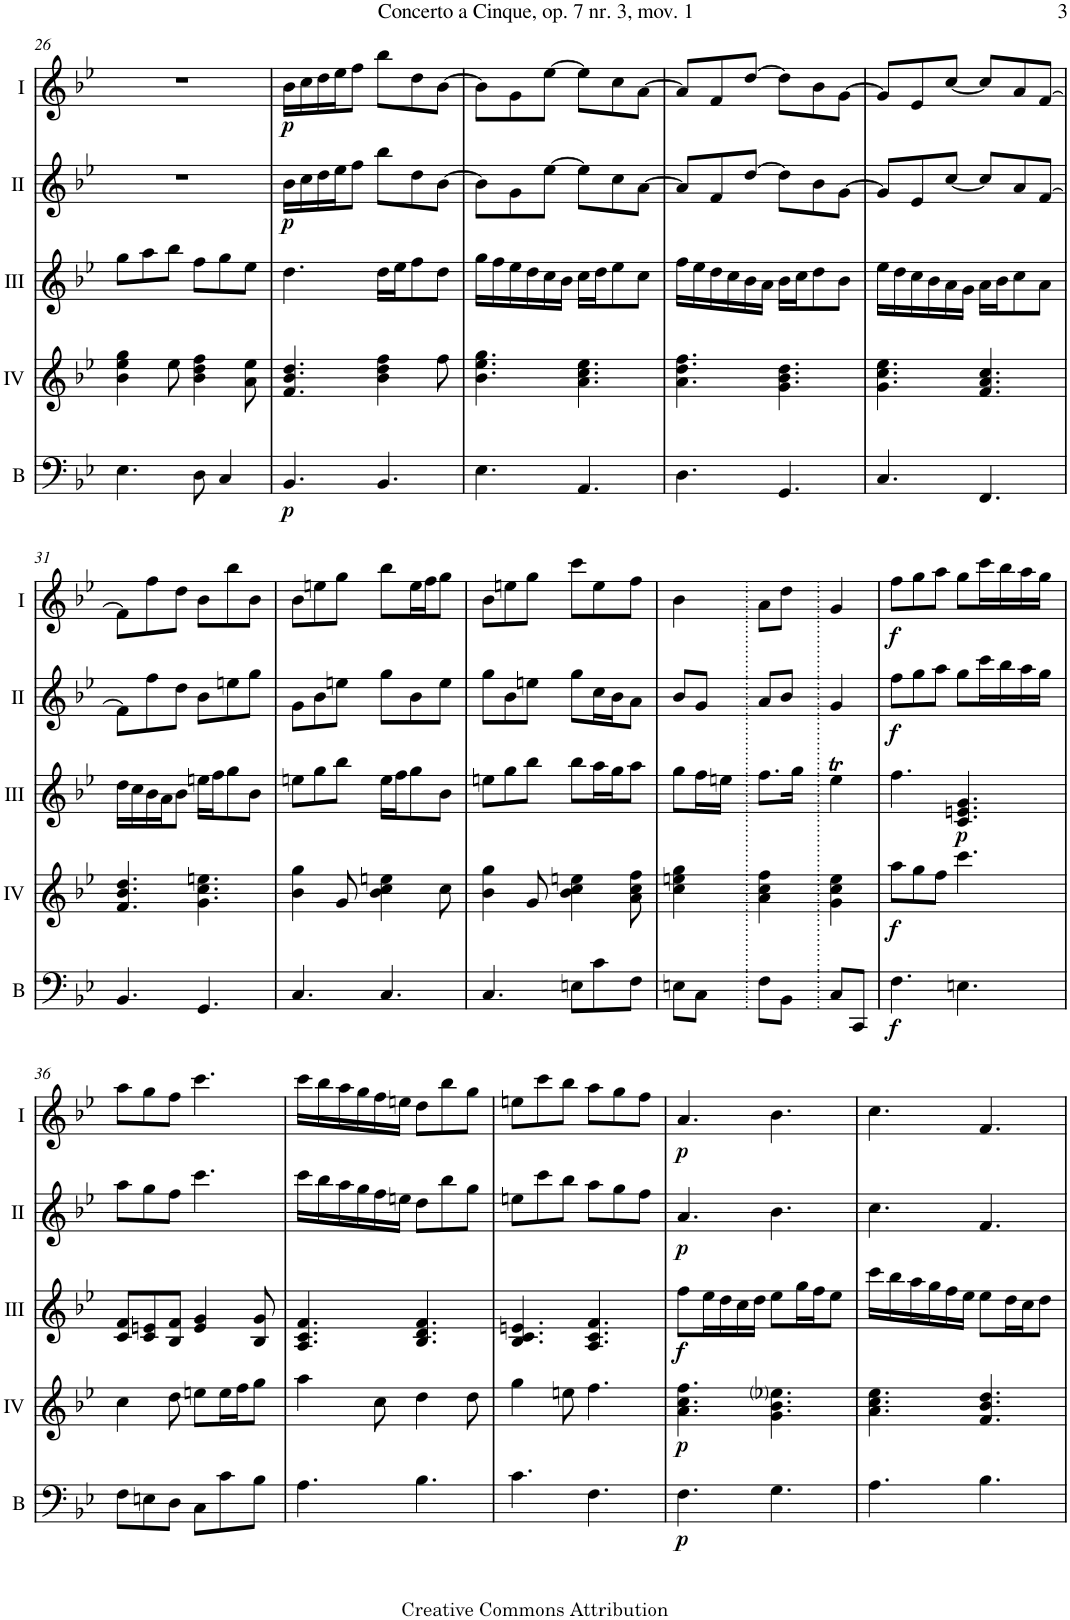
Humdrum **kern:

**kern	**dynam	**kern	**dynam	**kern	**dynam	**kern	**dynam	**kern	**dynam
*part5	*part5	*part4	*part4	*part3	*part3	*part2	*part2	*part1	*part1
*staff5	*staff5	*staff4	*staff4	*staff3	*staff3	*staff2	*staff2	*staff1	*staff1
*I"Bass	*	*I"Acc. 4	*	*I"Acc. 3	*	*I"Acc. 2	*	*I"Acc. 1	*
*I'B	*	*	*	*	*	*	*	*	*
!!LO:PB:g=z
*clefF4	*	*clefG2	*	*clefG2	*	*clefG2	*	*clefG2	*
*	*	*Trd7c12	*	*	*	*	*	*	*
*k[b-e-]	*	*k[b-e-]	*	*k[b-e-]	*	*k[b-e-]	*	*k[b-e-]	*
*M6/8	*	*M6/8	*	*M6/8	*	*M6/8	*	*M6/8	*
=26	=26	=26	=26	=26	=26	=26	=26	=26	=26
4.E-\	.	4b-\ 4ee-\ 4gg\	.	8gg\L	.	2.r	.	2.r	.
.	.	.	.	8aa\	.	.	.	.	.
.	.	8ee-\	.	8bb-\J	.	.	.	.	.
8D\	.	4b-\ 4dd\ 4ff\	.	8ff\L	.	.	.	.	.
4C/	.	.	.	8gg\	.	.	.	.	.
.	.	8a\ 8ee-\	.	8ee-\J	.	.	.	.	.
=27	=27	=27	=27	=27	=27	=27	=27	=27	=27
!	!LO:DY:b	!	!	!	!	!	!LO:DY:b	!	!LO:DY:b
4.BB-/	p	4.f/ 4.b-/ 4.dd/	.	4.dd\	.	16b-\LL	p	16b-\LL	p
.	.	.	.	.	.	16cc\	.	16cc\	.
.	.	.	.	.	.	16dd\	.	16dd\	.
.	.	.	.	.	.	16ee-\J	.	16ee-\J	.
.	.	.	.	.	.	8ff\J	.	8ff\J	.
4.BB-/	.	4b-\ 4dd\ 4ff\	.	16dd\LL	.	8bb-\L	.	8bb-\L	.
.	.	.	.	16ee-\J	.	.	.	.	.
.	.	.	.	8ff\	.	8dd\	.	8dd\	.
.	.	8ff\	.	8dd\J	.	[8b-\J	.	[8b-\J	.
=28	=28	=28	=28	=28	=28	=28	=28	=28	=28
4.E-\	.	4.b-\ 4.ee-\ 4.gg\	.	16gg\LL	.	8b-\L]	.	8b-\L]	.
.	.	.	.	16ff\	.	.	.	.	.
.	.	.	.	16ee-\	.	8g\	.	8g\	.
.	.	.	.	16dd\	.	.	.	.	.
.	.	.	.	16cc\	.	[8ee-\J	.	[8ee-\J	.
.	.	.	.	16b-\JJ	.	.	.	.	.
4.AA/	.	4.a\ 4.cc\ 4.ee-\	.	16cc\LL	.	8ee-\L]	.	8ee-\L]	.
.	.	.	.	16dd\J	.	.	.	.	.
.	.	.	.	8ee-\	.	8cc\	.	8cc\	.
.	.	.	.	8cc\J	.	[8a\J	.	[8a\J	.
=29	=29	=29	=29	=29	=29	=29	=29	=29	=29
4.D\	.	4.a\ 4.dd\ 4.ff\	.	16ff\LL	.	8a/L]	.	8a/L]	.
.	.	.	.	16ee-\	.	.	.	.	.
.	.	.	.	16dd\	.	8f/	.	8f/	.
.	.	.	.	16cc\	.	.	.	.	.
.	.	.	.	16b-\	.	[8dd/J	.	[8dd/J	.
.	.	.	.	16a\JJ	.	.	.	.	.
4.GG/	.	4.g\ 4.b-\ 4.dd\	.	16b-\LL	.	8dd\L]	.	8dd\L]	.
.	.	.	.	16cc\J	.	.	.	.	.
.	.	.	.	8dd\	.	8b-\	.	8b-\	.
.	.	.	.	8b-\J	.	[8g\J	.	[8g\J	.
=30	=30	=30	=30	=30	=30	=30	=30	=30	=30
4.C/	.	4.g\ 4.cc\ 4.ee-\	.	16ee-\LL	.	8g/L]	.	8g/L]	.
.	.	.	.	16dd\	.	.	.	.	.
.	.	.	.	16cc\	.	8e-/	.	8e-/	.
.	.	.	.	16b-\	.	.	.	.	.
.	.	.	.	16a\	.	[8cc/J	.	[8cc/J	.
.	.	.	.	16g\JJ	.	.	.	.	.
4.FF/	.	4.f/ 4.a/ 4.cc/	.	16a\LL	.	8cc/L]	.	8cc/L]	.
.	.	.	.	16b-\J	.	.	.	.	.
.	.	.	.	8cc\	.	8a/	.	8a/	.
.	.	.	.	8a\J	.	[8f/J	.	[8f/J	.
!!LO:LB:g=z
=31	=31	=31	=31	=31	=31	=31	=31	=31	=31
4.BB-/	.	4.f/ 4.b-/ 4.dd/	.	16dd\LL	.	8f\L]	.	8f\L]	.
.	.	.	.	16cc\	.	.	.	.	.
.	.	.	.	16b-\	.	8ff\	.	8ff\	.
.	.	.	.	16a\J	.	.	.	.	.
.	.	.	.	8b-\J	.	8dd\J	.	8dd\J	.
4.GG/	.	4.g\ 4.cc\ 4.een\	.	16een\LL	.	8b-\L	.	8b-\L	.
.	.	.	.	16ff\J	.	.	.	.	.
.	.	.	.	8gg\	.	8een\	.	8bb-\	.
.	.	.	.	8b-\J	.	8gg\J	.	8b-\J	.
=32	=32	=32	=32	=32	=32	=32	=32	=32	=32
4.C/	.	4b-\ 4gg\	.	8een\L	.	8g\L	.	8b-\L	.
.	.	.	.	8gg\	.	8b-\	.	8een\	.
.	.	8g/	.	8bb-\J	.	8een\J	.	8gg\J	.
4.C/	.	4b-\ 4cc\ 4een\	.	16ee\LL	.	8gg\L	.	8bb-\L	.
.	.	.	.	16ff\J	.	.	.	.	.
.	.	.	.	8gg\	.	8b-\	.	16ee\L	.
.	.	.	.	.	.	.	.	16ff\J	.
.	.	8cc\	.	8b-\J	.	8ee\J	.	8gg\J	.
=33	=33	=33	=33	=33	=33	=33	=33	=33	=33
4.C/	.	4b-\ 4gg\	.	8een\L	.	8gg\L	.	8b-\L	.
.	.	.	.	8gg\	.	8b-\	.	8een\	.
.	.	8g/	.	8bb-\J	.	8een\J	.	8gg\J	.
8En\L	.	4b-\ 4cc\ 4een\	.	8bb-\L	.	8gg\L	.	8ccc\L	.
8c\	.	.	.	16aa\L	.	16cc\L	.	8ee\	.
.	.	.	.	16gg\J	.	16b-\J	.	.	.
8F\J	.	8a\ 8cc\ 8ff\	.	8aa\J	.	8a\J	.	8ff\J	.
=34	=34	=34	=34	=34	=34	=34	=34	=34	=34
8En\L	.	4cc\ 4een\ 4gg\	.	8gg\L	.	8b-/L	.	4b-\	.
8C\J	.	.	.	16ff\L	.	8g/J	.	.	.
.	.	.	.	16een\JJ	.	.	.	.	.
8F\L	.	4a\ 4cc\ 4ff\	.	8.ff\L	.	8a/L	.	8a\L	.
8BB-\J	.	.	.	.	.	8b-/J	.	8dd\J	.
.	.	.	.	16gg\Jk	.	.	.	.	.
8C/L	.	4g\ 4cc\ 4ee\	.	4eet\	.	4g/	.	4g/	.
8CC/J	.	.	.	.	.	.	.	.	.
=35	=35	=35	=35	=35	=35	=35	=35	=35	=35
!	!LO:DY:b	!	!LO:DY:b	!	!	!	!LO:DY:b	!	!LO:DY:b
4.F\	f	8aa\L	f	4.ff\	.	8ff\L	f	8ff\L	f
.	.	8gg\	.	.	.	8gg\	.	8gg\	.
.	.	8ff\J	.	.	.	8aa\J	.	8aa\J	.
!	!	!	!	!	!LO:DY:b	!	!	!	!
4.En\	.	4.ccc\	.	4.c/ 4.en/ 4.g/	p	8gg\L	.	8gg\L	.
.	.	.	.	.	.	16ccc\L	.	16ccc\L	.
.	.	.	.	.	.	16bb-\	.	16bb-\	.
.	.	.	.	.	.	16aa\	.	16aa\	.
.	.	.	.	.	.	16gg\JJ	.	16gg\JJ	.
!!LO:LB:g=z
=36	=36	=36	=36	=36	=36	=36	=36	=36	=36
8F\L	.	4cc\	.	8c/ 8f/L	.	8aa\L	.	8aa\L	.
8En\	.	.	.	8c/ 8en/	.	8gg\	.	8gg\	.
8D\J	.	8dd\	.	8B-/ 8f/J	.	8ff\J	.	8ff\J	.
8C\L	.	8een\L	.	4e/ 4g/	.	4.ccc\	.	4.ccc\	.
8c\	.	16ee\L	.	.	.	.	.	.	.
.	.	16ff\J	.	.	.	.	.	.	.
8B-\J	.	8gg\J	.	8B-/ 8g/	.	.	.	.	.
=37	=37	=37	=37	=37	=37	=37	=37	=37	=37
4.A\	.	4aa\	.	4.A/ 4.c/ 4.f/	.	16ccc\LL	.	16ccc\LL	.
.	.	.	.	.	.	16bb-\	.	16bb-\	.
.	.	.	.	.	.	16aa\	.	16aa\	.
.	.	.	.	.	.	16gg\	.	16gg\	.
.	.	8cc\	.	.	.	16ff\	.	16ff\	.
.	.	.	.	.	.	16een\JJ	.	16een\JJ	.
4.B-\	.	4dd\	.	4.B-/ 4.d/ 4.f/	.	8dd\L	.	8dd\L	.
.	.	.	.	.	.	8bb-\	.	8bb-\	.
.	.	8dd\	.	.	.	8gg\J	.	8gg\J	.
=38	=38	=38	=38	=38	=38	=38	=38	=38	=38
4.c\	.	4gg\	.	4.B-/ 4.c/ 4.en/	.	8een\L	.	8een\L	.
.	.	.	.	.	.	8ccc\	.	8ccc\	.
.	.	8een\	.	.	.	8bb-\J	.	8bb-\J	.
4.F\	.	4.ff\	.	4.A/ 4.c/ 4.f/	.	8aa\L	.	8aa\L	.
.	.	.	.	.	.	8gg\	.	8gg\	.
.	.	.	.	.	.	8ff\J	.	8ff\J	.
=39	=39	=39	=39	=39	=39	=39	=39	=39	=39
!	!LO:DY:b	!	!LO:DY:b	!	!LO:DY:b	!	!LO:DY:b	!	!LO:DY:b
4.F\	p	4.a\ 4.cc\ 4.ff\	p	8ff\L	f	4.a/	p	4.a/	p
.	.	.	.	16ee-\L	.	.	.	.	.
.	.	.	.	16dd\	.	.	.	.	.
.	.	.	.	16cc\	.	.	.	.	.
.	.	.	.	16dd\JJ	.	.	.	.	.
4.G\	.	4.g\ 4.b-\ 4.ee-i\	.	8ee-\L	.	4.b-\	.	4.b-\	.
.	.	.	.	16gg\L	.	.	.	.	.
.	.	.	.	16ff\J	.	.	.	.	.
.	.	.	.	8ee-\J	.	.	.	.	.
=40	=40	=40	=40	=40	=40	=40	=40	=40	=40
4.A\	.	4.a\ 4.cc\ 4.ee-\	.	16ccc\LL	.	4.cc\	.	4.cc\	.
.	.	.	.	16bb-\	.	.	.	.	.
.	.	.	.	16aa\	.	.	.	.	.
.	.	.	.	16gg\	.	.	.	.	.
.	.	.	.	16ff\	.	.	.	.	.
.	.	.	.	16ee-\JJ	.	.	.	.	.
4.B-\	.	4.f/ 4.b-/ 4.dd/	.	8ee-\L	.	4.f/	.	4.f/	.
.	.	.	.	16dd\L	.	.	.	.	.
.	.	.	.	16cc\J	.	.	.	.	.
.	.	.	.	8dd\J	.	.	.	.	.
=	=	=	=	=	=	=	=	=	=
*-	*-	*-	*-	*-	*-	*-	*-	*-	*-
